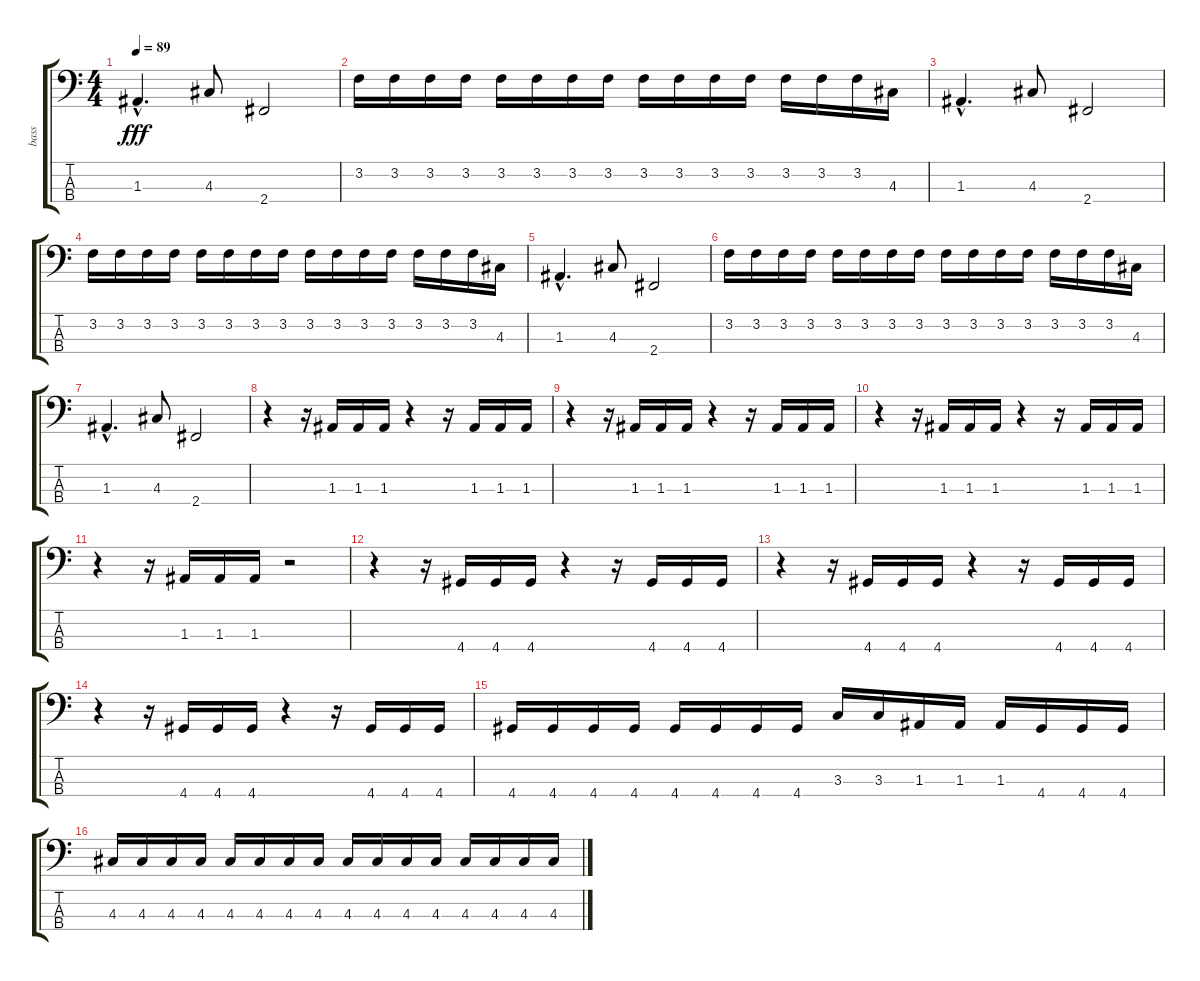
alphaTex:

\track ("bass" "bass") {instrument electricbassfinger}
\staff {score tabs}
\tuning (G2 D2 A1 E1) {hide}
\ts (4 4)
\tempo 89
\clef f4
\ks c
1.3{hac}.4{d dy fff} 4.3.8 2.4.2 |
3.2.16 3.2.16 3.2.16 3.2.16 3.2.16 3.2.16 3.2.16 3.2.16 3.2.16 3.2.16 3.2.16 3.2.16 3.2.16 3.2.16 3.2.16 4.3.16 |
1.3{hac}.4{d} 4.3.8 2.4.2 |
3.2.16 3.2.16 3.2.16 3.2.16 3.2.16 3.2.16 3.2.16 3.2.16 3.2.16 3.2.16 3.2.16 3.2.16 3.2.16 3.2.16 3.2.16 4.3.16 |
1.3{hac}.4{d} 4.3.8 2.4.2 |
3.2.16 3.2.16 3.2.16 3.2.16 3.2.16 3.2.16 3.2.16 3.2.16 3.2.16 3.2.16 3.2.16 3.2.16 3.2.16 3.2.16 3.2.16 4.3.16 |
1.3{hac}.4{d} 4.3.8 2.4.2 |
r.4 r.16 1.3.16 1.3.16 1.3.16 r.4 r.16 1.3.16 1.3.16 1.3.16 |
r.4 r.16 1.3.16 1.3.16 1.3.16 r.4 r.16 1.3.16 1.3.16 1.3.16 |
r.4 r.16 1.3.16 1.3.16 1.3.16 r.4 r.16 1.3.16 1.3.16 1.3.16 |
r.4 r.16 1.3.16 1.3.16 1.3.16 r.2 |
r.4 r.16 4.4.16 4.4.16 4.4.16 r.4 r.16 4.4.16 4.4.16 4.4.16 |
r.4 r.16 4.4.16 4.4.16 4.4.16 r.4 r.16 4.4.16 4.4.16 4.4.16 |
r.4 r.16 4.4.16 4.4.16 4.4.16 r.4 r.16 4.4.16 4.4.16 4.4.16 |
4.4.16 4.4.16 4.4.16 4.4.16 4.4.16 4.4.16 4.4.16 4.4.16 3.3.16 3.3.16 1.3.16 1.3.16 1.3.16 4.4.16 4.4.16 4.4.16 |
4.3.16 4.3.16 4.3.16 4.3.16 4.3.16 4.3.16 4.3.16 4.3.16 4.3.16 4.3.16 4.3.16 4.3.16 4.3.16 4.3.16 4.3.16 4.3.16
